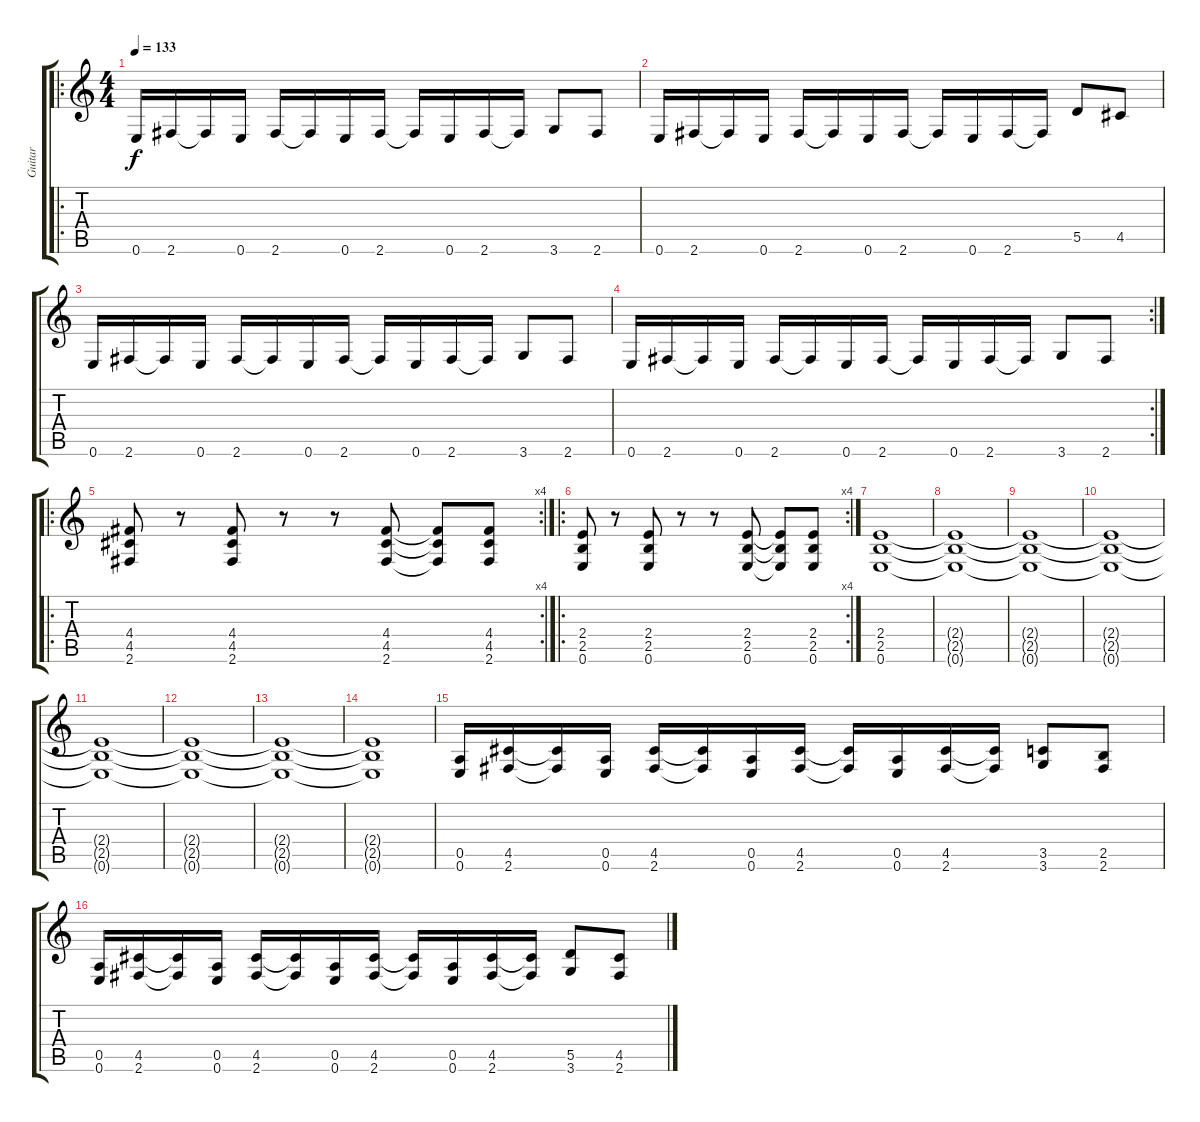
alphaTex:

\track ("Guitar" "Guitar") {instrument distortionguitar}
\staff {score tabs}
\tuning (E4 B3 G3 D3 A2 E2) {hide}
\ro
\ts (4 4)
\tempo 133
\clef g2
\ks c
0.6.16{dy f} 2.6.16 2.6{t}.16 0.6.16 2.6.16 2.6{t}.16 0.6.16 2.6.16 2.6{t}.16 0.6.16 2.6.16 2.6{t}.16 3.6.8 2.6.8 |
0.6.16 2.6.16 2.6{t}.16 0.6.16 2.6.16 2.6{t}.16 0.6.16 2.6.16 2.6{t}.16 0.6.16 2.6.16 2.6{t}.16 5.5.8 4.5.8 |
0.6.16 2.6.16 2.6{t}.16 0.6.16 2.6.16 2.6{t}.16 0.6.16 2.6.16 2.6{t}.16 0.6.16 2.6.16 2.6{t}.16 3.6.8 2.6.8 |
\rc 2
0.6.16 2.6.16 2.6{t}.16 0.6.16 2.6.16 2.6{t}.16 0.6.16 2.6.16 2.6{t}.16 0.6.16 2.6.16 2.6{t}.16 3.6.8 2.6.8 |
\ro
\rc 4
(4.4 4.5 2.6).8 r.8 (4.4 4.5 2.6).8 r.8 r.8 (4.4 4.5 2.6).8 (4.4{t} 4.5{t} 2.6{t}).8 (4.4 4.5 2.6).8 |
\ro
\rc 4
(2.4 2.5 0.6).8 r.8 (2.4 2.5 0.6).8 r.8 r.8 (2.4 2.5 0.6).8 (2.4{t} 2.5{t} 0.6{t}).8 (2.4 2.5 0.6).8 |
(2.4 2.5 0.6).1 |
(2.4{t} 2.5{t} 0.6{t}).1 |
(2.4{t} 2.5{t} 0.6{t}).1 |
(2.4{t} 2.5{t} 0.6{t}).1 |
(2.4{t} 2.5{t} 0.6{t}).1 |
(2.4{t} 2.5{t} 0.6{t}).1 |
(2.4{t} 2.5{t} 0.6{t}).1 |
(2.4{t} 2.5{t} 0.6{t}).1 |
(0.5 0.6).16 (4.5 2.6).16 (4.5{t} 2.6{t}).16 (0.5 0.6).16 (4.5 2.6).16 (4.5{t} 2.6{t}).16 (0.5 0.6).16 (4.5 2.6).16 (4.5{t} 2.6{t}).16 (0.5 0.6).16 (4.5 2.6).16 (4.5{t} 2.6{t}).16 (3.5 3.6).8 (2.5 2.6).8 |
(0.5 0.6).16 (4.5 2.6).16 (4.5{t} 2.6{t}).16 (0.5 0.6).16 (4.5 2.6).16 (4.5{t} 2.6{t}).16 (0.5 0.6).16 (4.5 2.6).16 (4.5{t} 2.6{t}).16 (0.5 0.6).16 (4.5 2.6).16 (4.5{t} 2.6{t}).16 (5.5 3.6).8 (4.5 2.6).8
